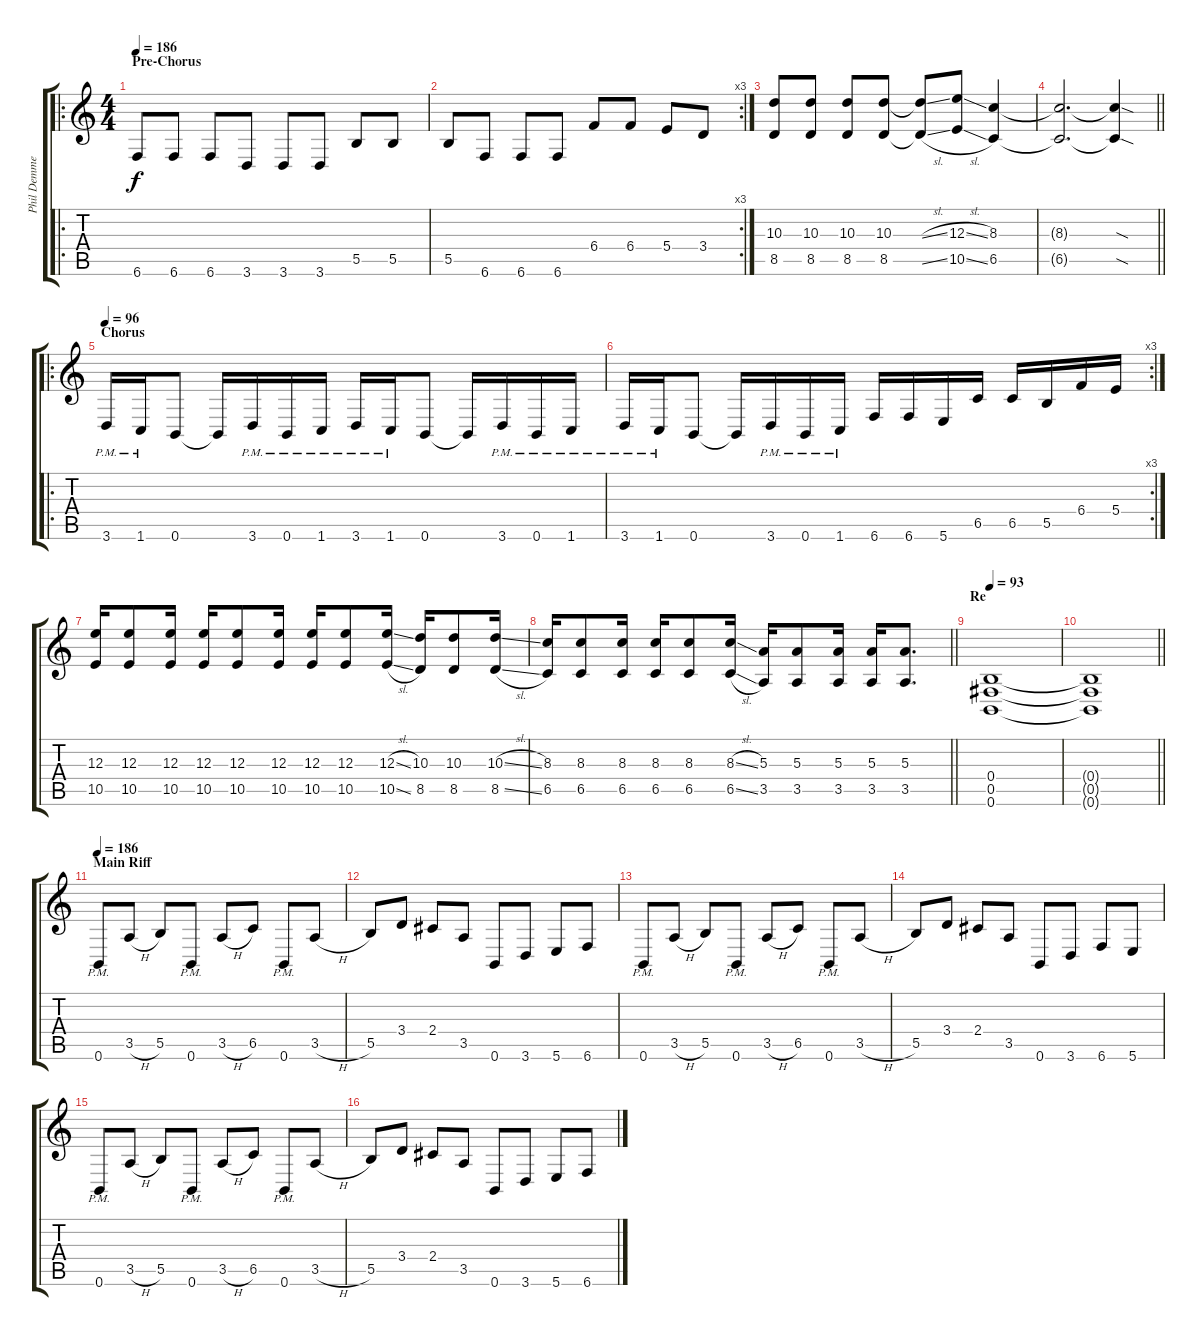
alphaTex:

\track ("Phil Demmel" "Phil Demme") {instrument distortionguitar}
\staff {score tabs}
\tuning (Db4 Ab3 E3 B2 Gb2 B1) {hide}
\ro
\ts (4 4)
\section ("" "Pre-Chorus")
\tempo 186
\clef g2
\ks c
6.6.8{dy f} 6.6.8 6.6.8 3.6.8 3.6.8 3.6.8 5.5.8 5.5.8 |
\rc 3
5.5.8 6.6.8 6.6.8 6.6.8 6.4.8 6.4.8 5.4.8 3.4.8 |
(10.3 8.5).8 (10.3 8.5).8 (10.3 8.5).8 (10.3 8.5).8 (10.3{sl t} 8.5{sl t}).8 (12.3{sl} 10.5{sl}).8 (8.3 6.5).4 |
\barLineRight lightlight
(8.3{t} 6.5{t}).2{d} (8.3{sod t} 6.5{sod t}).4 |
\ro
\section ("" "Chorus")
\tempo 96
3.6{pm}.16 1.6{pm}.16 0.6.8 0.6{t}.16 3.6{pm}.16 0.6{pm}.16 1.6{pm}.16 3.6{pm}.16 1.6{pm}.16 0.6.8 0.6{t}.16 3.6{pm}.16 0.6{pm}.16 1.6{pm}.16 |
\rc 3
3.6{pm}.16 1.6{pm}.16 0.6.8 0.6{t}.16 3.6{pm}.16 0.6{pm}.16 1.6{pm}.16 6.6.16 6.6.16 5.6.16 6.5.16 6.5.16 5.5.16 6.4.16 5.4.16 |
(12.3 10.5).16 (12.3 10.5).8 (12.3 10.5).16 (12.3 10.5).16 (12.3 10.5).8 (12.3 10.5).16 (12.3 10.5).16 (12.3 10.5).8 (12.3{sl} 10.5{sl}).16 (10.3 8.5).16 (10.3 8.5).8 (10.3{sl} 8.5{sl}).16 |
\barLineRight lightlight
(8.3 6.5).16 (8.3 6.5).8 (8.3 6.5).16 (8.3 6.5).16 (8.3 6.5).8 (8.3{sl} 6.5{sl}).16 (5.3 3.5).16 (5.3 3.5).8 (5.3 3.5).16 (5.3 3.5).16 (5.3 3.5).8{d} |
\section ("" "Re")
\tempo 93
(0.4 0.5 0.6).1 |
\barLineRight lightlight
(0.4{t} 0.5{t} 0.6{t}).1 |
\section ("" "Main Riff")
\tempo 186
0.6{pm}.8 3.5{h}.8 5.5.8 0.6{pm}.8 3.5{h}.8 6.5.8 0.6{pm}.8 3.5{h}.8 |
5.5.8 3.4.8 2.4.8 3.5.8 0.6.8 3.6.8 5.6.8 6.6.8 |
0.6{pm}.8 3.5{h}.8 5.5.8 0.6{pm}.8 3.5{h}.8 6.5.8 0.6{pm}.8 3.5{h}.8 |
5.5.8 3.4.8 2.4.8 3.5.8 0.6.8 3.6.8 6.6.8 5.6.8 |
0.6{pm}.8 3.5{h}.8 5.5.8 0.6{pm}.8 3.5{h}.8 6.5.8 0.6{pm}.8 3.5{h}.8 |
5.5.8 3.4.8 2.4.8 3.5.8 0.6.8 3.6.8 5.6.8 6.6.8
